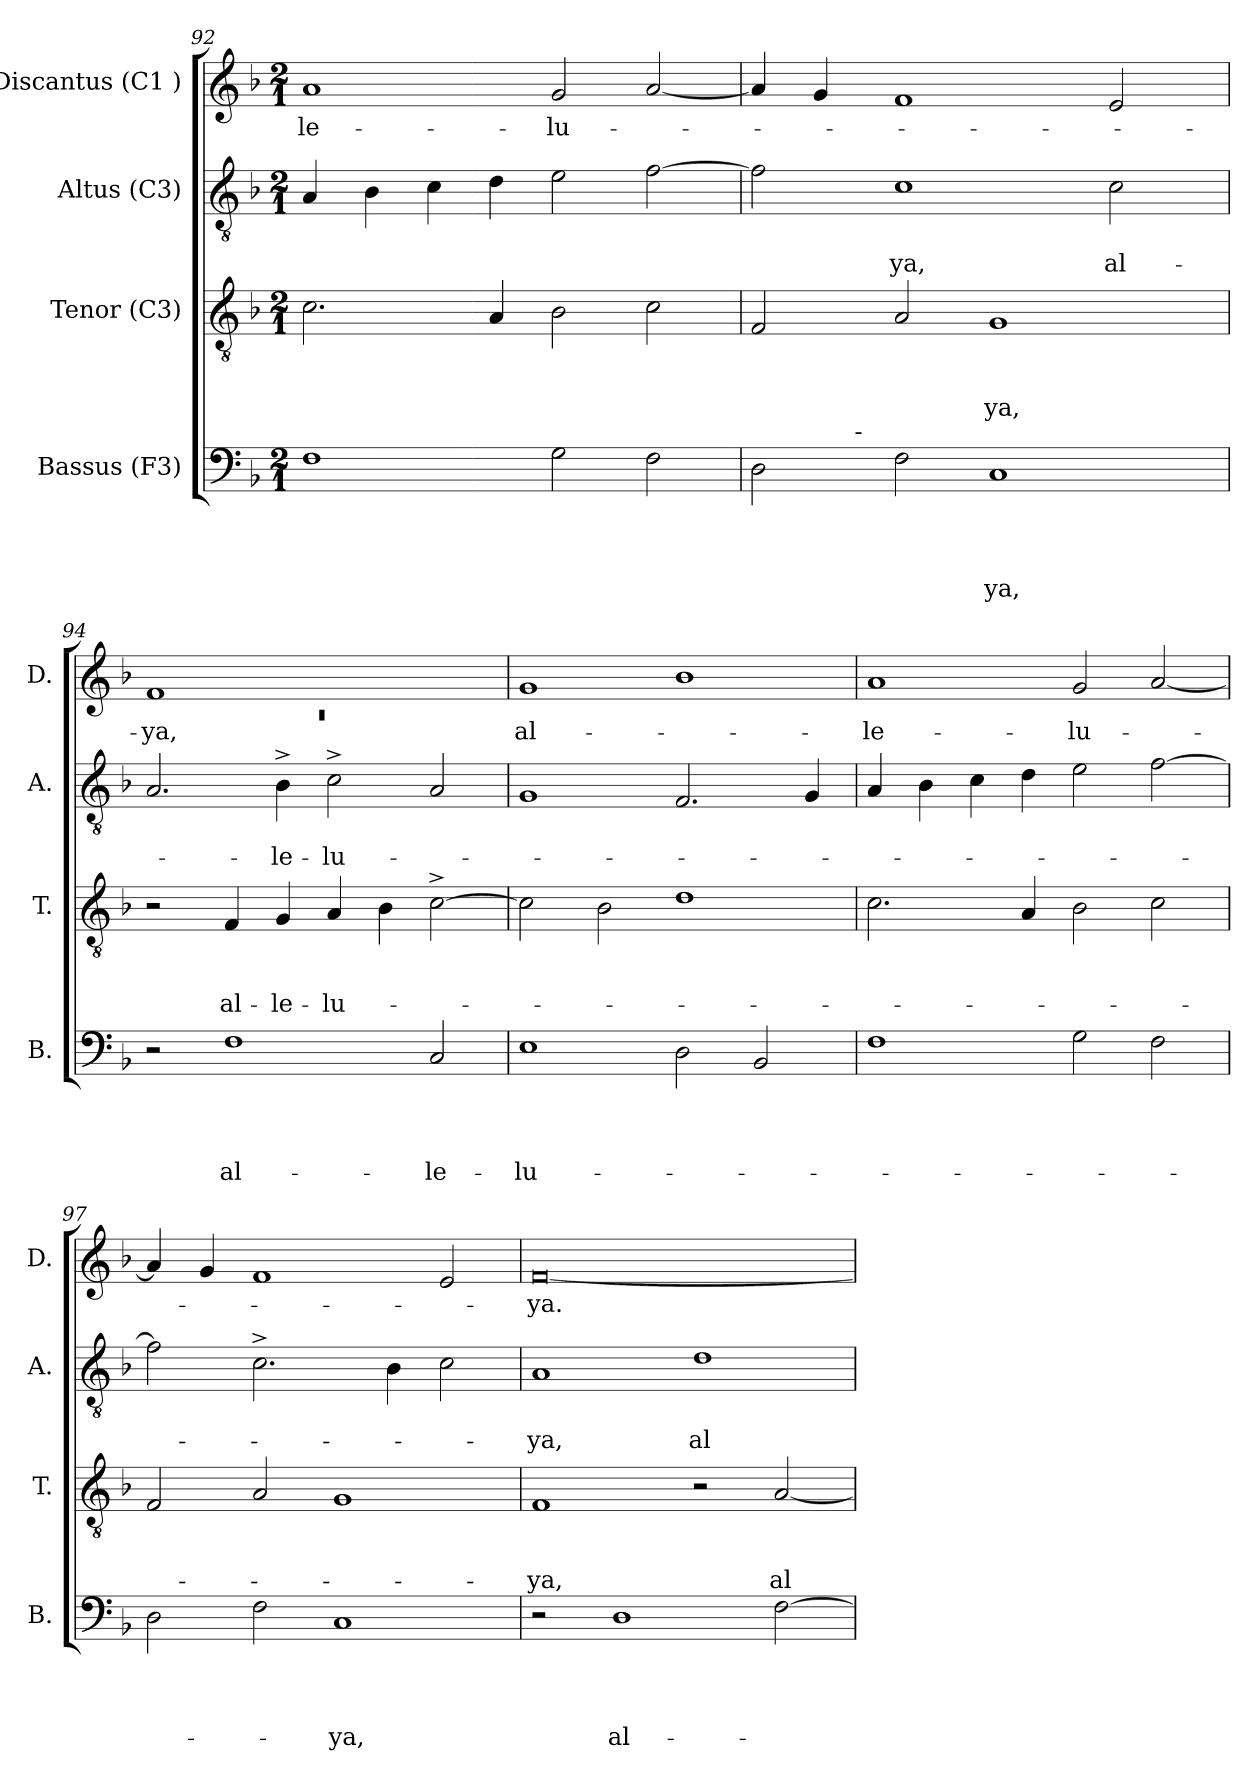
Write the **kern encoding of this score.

**kern	**text	**text	**text	**text	**kern	**text	**text	**text	**kern	**text	**text	**kern	**text
*part4	*part4	*part4	*part4	*part4	*part3	*part3	*part3	*part3	*part2	*part2	*part2	*part1	*part1
*staff4	*staff4	*staff4	*staff4	*staff4	*staff3	*staff3	*staff3	*staff3	*staff2	*staff2	*staff2	*staff1	*staff1
*I"Bassus (F3)	*	*	*	*	*I"Tenor (C3)	*	*	*	*I"Altus (C3)	*	*	*I"Discantus (C1 )	*
*I'B.	*	*	*	*	*I'T.	*	*	*	*I'A.	*	*	*I'D.	*
*clefF4	*	*	*	*	*clefGv2	*	*	*	*clefGv2	*	*	*clefG2	*
*k[b-]	*	*	*	*	*k[b-]	*	*	*	*k[b-]	*	*	*k[b-]	*
*F:	*	*	*	*	*F:	*	*	*	*F:	*	*	*F:	*
*M2/1	*	*	*	*	*M2/1	*	*	*	*M2/1	*	*	*M2/1	*
=92	=92	=92	=92	=92	=92	=92	=92	=92	=92	=92	=92	=92	=92
!	!	!	!	!	!	!	!	!	!	!	!	!	!LO:LY:b
1F	.	.	.	.	2.c\	.	.	.	4A/	.	.	1a	-le-
.	.	.	.	.	.	.	.	.	4B-\	.	.	.	.
.	.	.	.	.	.	.	.	.	4c\	.	.	.	.
.	.	.	.	.	4A/	.	.	.	4d\	.	.	.	.
!	!	!	!	!	!	!	!	!	!	!	!	!	!LO:LY:b
2G\	.	.	.	.	2B-\	.	.	.	2e\	.	.	2g/	-lu-
2F\	.	.	.	.	2c\	.	.	.	[>2f\	.	.	[>2a/	.
!!LO:PB:g=z
=93	=93	=93	=93	=93	=93	=93	=93	=93	=93	=93	=93	=93	=93
*^	*	*	*	*	*	*	*	*	*	*	*	*	*
2D\	4.ryy	.	.	.	.	2F/	.	.	.	2f\]	.	.	4a/]	.
.	.	.	.	.	.	.	.	.	.	.	.	.	4g/	.
!	!LO:TX:a:t=-	!	!	!	!	!	!	!	!	!	!	!	!	!
.	1ryy	.	.	.	.	.	.	.	.	.	.	.	.	.
!	!	!	!	!	!	!	!	!	!	!	!	!LO:LY:b	!	!
2F\	.	.	.	.	.	2A/	.	.	.	1c	.	-ya,	1f	.
!	!	!	!	!	!LO:LY:b	!	!	!	!LO:LY:b	!	!	!	!	!
1C	.	.	.	.	-ya,	1G	.	.	-ya,	.	.	.	.	.
.	2ryy	.	.	.	.	.	.	.	.	.	.	.	.	.
!	!	!	!	!	!	!	!	!	!	!	!	!LO:LY:b	!	!
.	.	.	.	.	.	.	.	.	.	2c\	.	al-	2e/	.
.	8ryy	.	.	.	.	.	.	.	.	.	.	.	.	.
=94	=94	=94	=94	=94	=94	=94	=94	=94	=94	=94	=94	=94	=94	=94
*	*	*	*	*	*	*	*	*	*	*	*	*	*^	*
!	!	!	!	!	!	!	!	!	!	!	!	!	!	!LO:N:vis=1	!LO:LY:b
*v	*v	*	*	*	*	*	*	*	*	*	*	*	*	*	*
2r	.	.	.	.	2r	.	.	.	2.A/	.	.	1f	0rc	-ya,
!	!	!	!	!LO:LY:b	!	!	!	!LO:LY:b	!	!	!	!	!	!
1F	.	.	.	al-	4F/	.	.	al-	.	.	.	.	.	.
!	!	!	!	!	!	!	!	!LO:LY:b	!	!	!LO:LY:b	!	!	!
.	.	.	.	.	4G/	.	.	-le-	4B-^>\	.	-le-	.	.	.
!	!	!	!	!	!	!	!	!LO:LY:b	!	!	!LO:LY:b	!	!	!
.	.	.	.	.	4A/	.	.	-lu-	2c^>\	.	-lu-	1ryy	.	.
.	.	.	.	.	4B-\	.	.	.	.	.	.	.	.	.
!	!	!	!	!LO:LY:b	!	!	!	!	!	!	!	!	!	!
2C/	.	.	.	-le-	[>2c^>\	.	.	.	2A/	.	.	.	.	.
*	*	*	*	*	*	*	*	*	*	*	*	*v	*v	*
=95	=95	=95	=95	=95	=95	=95	=95	=95	=95	=95	=95	=95	=95
!	!	!	!	!LO:LY:b	!	!	!	!	!	!	!	!	!LO:LY:b
1E	.	.	.	-lu-	2c\]	.	.	.	1G	.	.	1g	al-
.	.	.	.	.	2B-\	.	.	.	.	.	.	.	.
2D\	.	.	.	.	1d	.	.	.	2.F/	.	.	1b-	.
2BB-/	.	.	.	.	.	.	.	.	.	.	.	.	.
.	.	.	.	.	.	.	.	.	4G/	.	.	.	.
=96	=96	=96	=96	=96	=96	=96	=96	=96	=96	=96	=96	=96	=96
!	!	!	!	!	!	!	!	!	!	!	!	!	!LO:LY:b
1F	.	.	.	.	2.c\	.	.	.	4A/	.	.	1a	-le-
.	.	.	.	.	.	.	.	.	4B-\	.	.	.	.
.	.	.	.	.	.	.	.	.	4c\	.	.	.	.
.	.	.	.	.	4A/	.	.	.	4d\	.	.	.	.
!	!	!	!	!	!	!	!	!	!	!	!	!	!LO:LY:b
2G\	.	.	.	.	2B-\	.	.	.	2e\	.	.	2g/	-lu-
2F\	.	.	.	.	2c\	.	.	.	[<2f\	.	.	[<2a/	.
!!LO:LB:g=z
=97	=97	=97	=97	=97	=97	=97	=97	=97	=97	=97	=97	=97	=97
2D\	.	.	.	.	2F/	.	.	.	2f\]	.	.	4a/]	.
.	.	.	.	.	.	.	.	.	.	.	.	4g/	.
2F\	.	.	.	.	2A/	.	.	.	2.c^>\	.	.	1f	.
!	!	!	!	!LO:LY:b	!	!	!	!	!	!	!	!	!
1C	.	.	.	-ya,	1G	.	.	.	.	.	.	.	.
.	.	.	.	.	.	.	.	.	4B-\	.	.	.	.
.	.	.	.	.	.	.	.	.	2c\	.	.	2e/	.
=98	=98	=98	=98	=98	=98	=98	=98	=98	=98	=98	=98	=98	=98
!	!	!	!	!	!	!	!	!LO:LY:b	!	!	!LO:LY:b	!	!LO:LY:b
2r	.	.	.	.	1F	.	.	-ya,	1A	.	-ya,	[<0f	-ya.
!	!	!	!	!LO:LY:b	!	!	!	!	!	!	!	!	!
1D	.	.	.	al-	.	.	.	.	.	.	.	.	.
!	!	!	!	!	!	!	!	!	!	!	!LO:LY:b	!	!
.	.	.	.	.	2r	.	.	.	1d	.	al-	.	.
!	!	!	!	!	!	!	!	!LO:LY:b	!	!	!	!	!
[>2F\	.	.	.	.	[<2A/	.	.	al-	.	.	.	.	.
=	=	=	=	=	=	=	=	=	=	=	=	=	=
*-	*-	*-	*-	*-	*-	*-	*-	*-	*-	*-	*-	*-	*-
